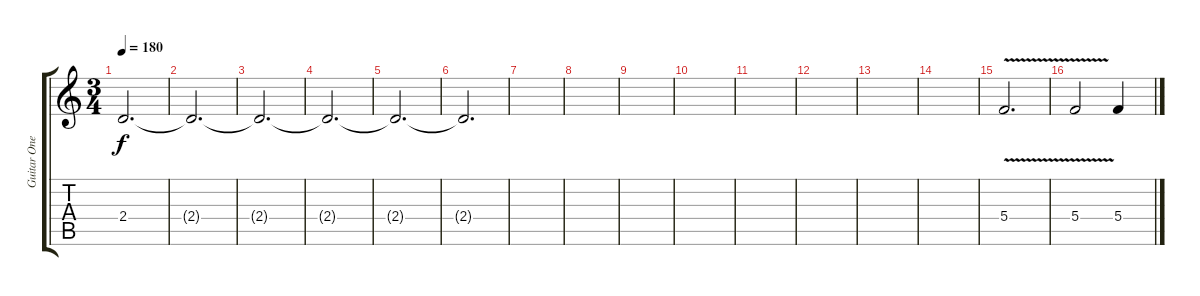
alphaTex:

\track ("Guitar One" "Guitar One") {instrument overdrivenguitar}
\staff {score tabs}
\tuning (D4 A3 F3 C3 G2 D2) {hide}
\ts (3 4)
\tempo 180
\clef g2
\ks c
2.4{t}.2{d dy f volume 0} |
2.4{t}.2{d} |
2.4{t}.2{d} |
2.4{t}.2{d} |
2.4{t}.2{d} |
2.4{t}.2{d} |
|
|
|
|
|
|
|
|
5.4{v}.2{d volume 12} |
5.4{v}.2 5.4.4
